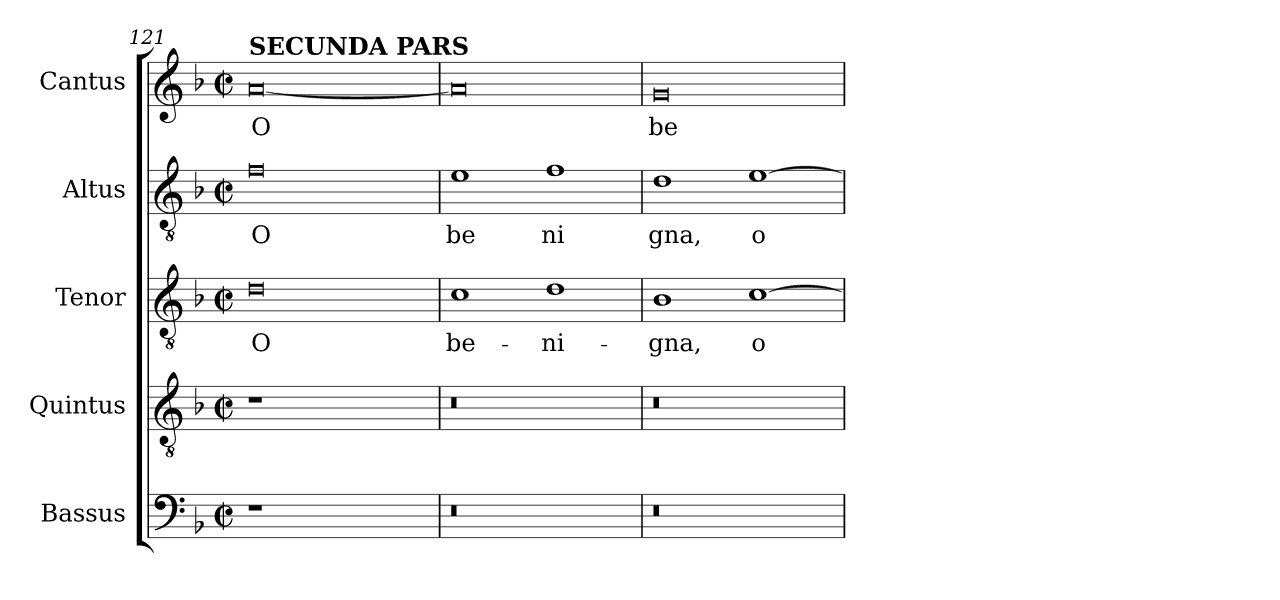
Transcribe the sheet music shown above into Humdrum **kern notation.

**kern	**kern	**kern	**text	**kern	**text	**kern	**text
*part5	*part4	*part3	*part3	*part2	*part2	*part1	*part1
*staff5	*staff4	*staff3	*staff3	*staff2	*staff2	*staff1	*staff1
*I"Bassus	*I"Quintus	*I"Tenor	*	*I"Altus	*	*I"Cantus	*
!!LO:LB:g=z
*clefF4	*clefGv2	*clefGv2	*	*clefGv2	*	*clefG2	*
*k[b-]	*k[b-]	*k[b-]	*	*k[b-]	*	*k[b-]	*
*F:	*F:	*F:	*	*F:	*	*F:	*
*M2/2	*M2/2	*M2/2	*	*M2/2	*	*M2/2	*
*met(c|)	*met(c|)	*met(c|)	*	*met(c|)	*	*met(c|)	*
=121	=121	=121	=121	=121	=121	=121	=121
!	!	!	!	!	!	!LO:TX:a:B:t=SECUNDA PARS	!
!	!	!	!LO:LY:b:cj	!	!LO:LY:b:cj	!	!LO:LY:b:cj
1r	1r	0d	O	0f	O	[<0a	O
1ryy	1ryy	.	.	.	.	.	.
=122	=122	=122	=122	=122	=122	=122	=122
!	!	!	!LO:LY:b:cj	!	!LO:LY:b:cj	!	!
0r	0r	1c	be-	1e	be	0a]	.
!	!	!	!LO:LY:b:cj	!	!LO:LY:b:cj	!	!
.	.	1d	-ni-	1f	ni	.	.
=123	=123	=123	=123	=123	=123	=123	=123
!	!	!	!LO:LY:b:cj	!	!LO:LY:b:cj	!	!LO:LY:b:cj
0r	0r	1B-	-gna,	1d	gna,	0g	be
!	!	!	!LO:LY:b:rj	!	!LO:LY:b:rj	!	!
.	.	[>1c	o	[>1e	o	.	.
=	=	=	=	=	=	=	=
*-	*-	*-	*-	*-	*-	*-	*-
